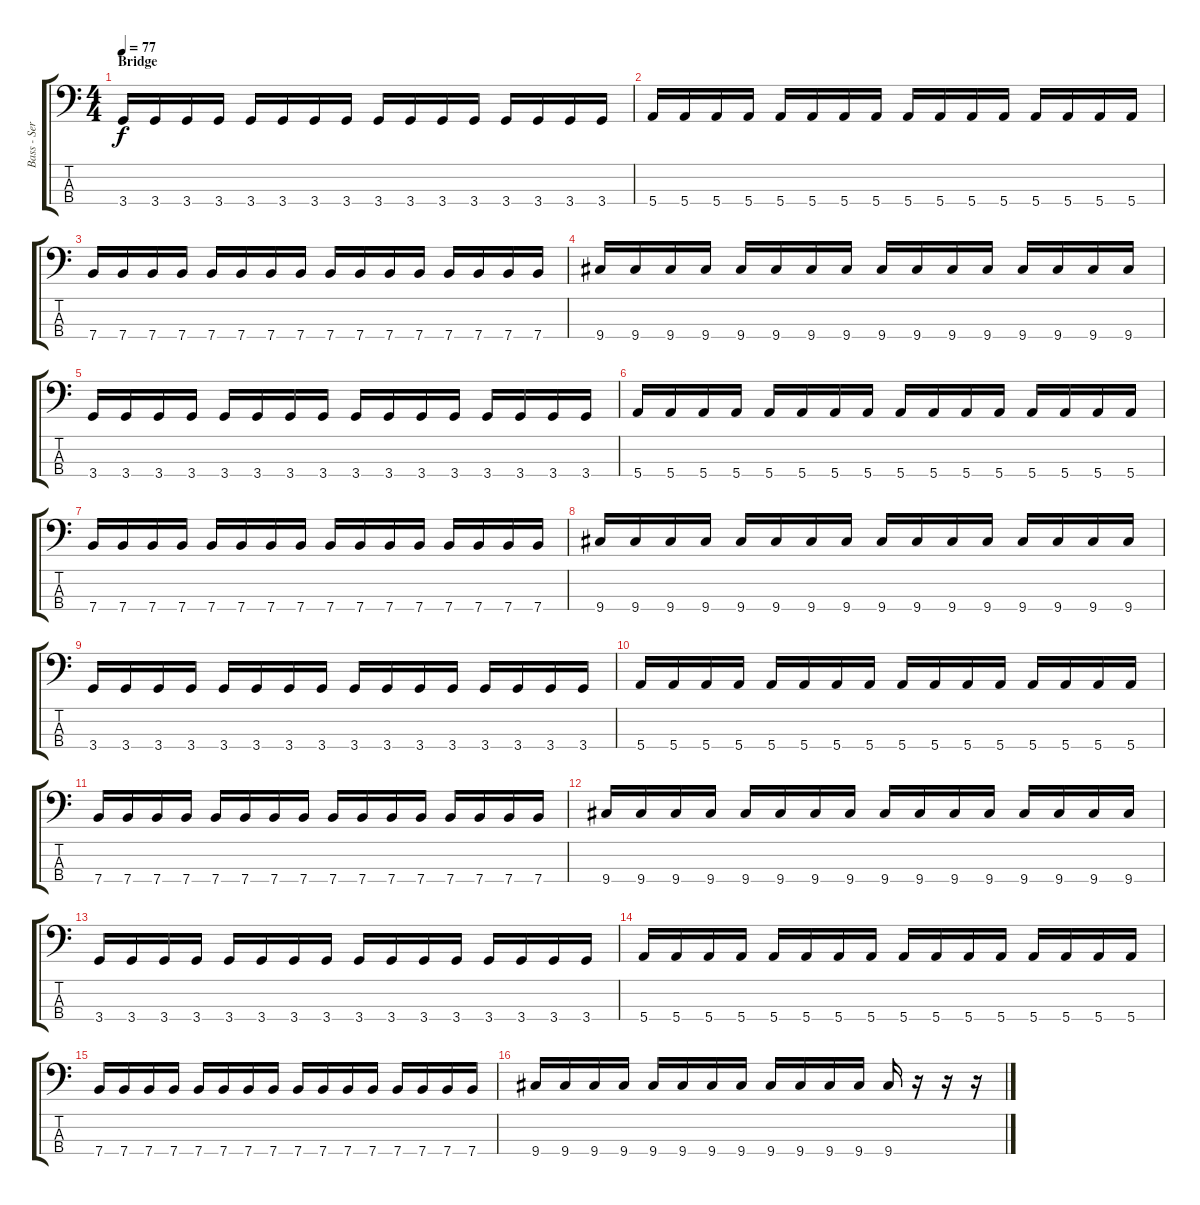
\track ("Bass - Sergio" "Bass - Ser") {instrument electricbassfinger}
\staff {score tabs}
\tuning (G2 D2 A1 E1) {hide}
\ts (4 4)
\section ("" "Bridge")
\tempo 77
\clef f4
\ks c
3.4.16{dy f} 3.4.16 3.4.16 3.4.16 3.4.16 3.4.16 3.4.16 3.4.16 3.4.16 3.4.16 3.4.16 3.4.16 3.4.16 3.4.16 3.4.16 3.4.16 |
5.4.16 5.4.16 5.4.16 5.4.16 5.4.16 5.4.16 5.4.16 5.4.16 5.4.16 5.4.16 5.4.16 5.4.16 5.4.16 5.4.16 5.4.16 5.4.16 |
7.4.16 7.4.16 7.4.16 7.4.16 7.4.16 7.4.16 7.4.16 7.4.16 7.4.16 7.4.16 7.4.16 7.4.16 7.4.16 7.4.16 7.4.16 7.4.16 |
9.4.16 9.4.16 9.4.16 9.4.16 9.4.16 9.4.16 9.4.16 9.4.16 9.4.16 9.4.16 9.4.16 9.4.16 9.4.16 9.4.16 9.4.16 9.4.16 |
3.4.16 3.4.16 3.4.16 3.4.16 3.4.16 3.4.16 3.4.16 3.4.16 3.4.16 3.4.16 3.4.16 3.4.16 3.4.16 3.4.16 3.4.16 3.4.16 |
5.4.16 5.4.16 5.4.16 5.4.16 5.4.16 5.4.16 5.4.16 5.4.16 5.4.16 5.4.16 5.4.16 5.4.16 5.4.16 5.4.16 5.4.16 5.4.16 |
7.4.16 7.4.16 7.4.16 7.4.16 7.4.16 7.4.16 7.4.16 7.4.16 7.4.16 7.4.16 7.4.16 7.4.16 7.4.16 7.4.16 7.4.16 7.4.16 |
9.4.16 9.4.16 9.4.16 9.4.16 9.4.16 9.4.16 9.4.16 9.4.16 9.4.16 9.4.16 9.4.16 9.4.16 9.4.16 9.4.16 9.4.16 9.4.16 |
3.4.16 3.4.16 3.4.16 3.4.16 3.4.16 3.4.16 3.4.16 3.4.16 3.4.16 3.4.16 3.4.16 3.4.16 3.4.16 3.4.16 3.4.16 3.4.16 |
5.4.16 5.4.16 5.4.16 5.4.16 5.4.16 5.4.16 5.4.16 5.4.16 5.4.16 5.4.16 5.4.16 5.4.16 5.4.16 5.4.16 5.4.16 5.4.16 |
7.4.16 7.4.16 7.4.16 7.4.16 7.4.16 7.4.16 7.4.16 7.4.16 7.4.16 7.4.16 7.4.16 7.4.16 7.4.16 7.4.16 7.4.16 7.4.16 |
9.4.16 9.4.16 9.4.16 9.4.16 9.4.16 9.4.16 9.4.16 9.4.16 9.4.16 9.4.16 9.4.16 9.4.16 9.4.16 9.4.16 9.4.16 9.4.16 |
3.4.16 3.4.16 3.4.16 3.4.16 3.4.16 3.4.16 3.4.16 3.4.16 3.4.16 3.4.16 3.4.16 3.4.16 3.4.16 3.4.16 3.4.16 3.4.16 |
5.4.16 5.4.16 5.4.16 5.4.16 5.4.16 5.4.16 5.4.16 5.4.16 5.4.16 5.4.16 5.4.16 5.4.16 5.4.16 5.4.16 5.4.16 5.4.16 |
7.4.16 7.4.16 7.4.16 7.4.16 7.4.16 7.4.16 7.4.16 7.4.16 7.4.16 7.4.16 7.4.16 7.4.16 7.4.16 7.4.16 7.4.16 7.4.16 |
9.4.16 9.4.16 9.4.16 9.4.16 9.4.16 9.4.16 9.4.16 9.4.16 9.4.16 9.4.16 9.4.16 9.4.16 9.4.16 r.16 r.16 r.16
